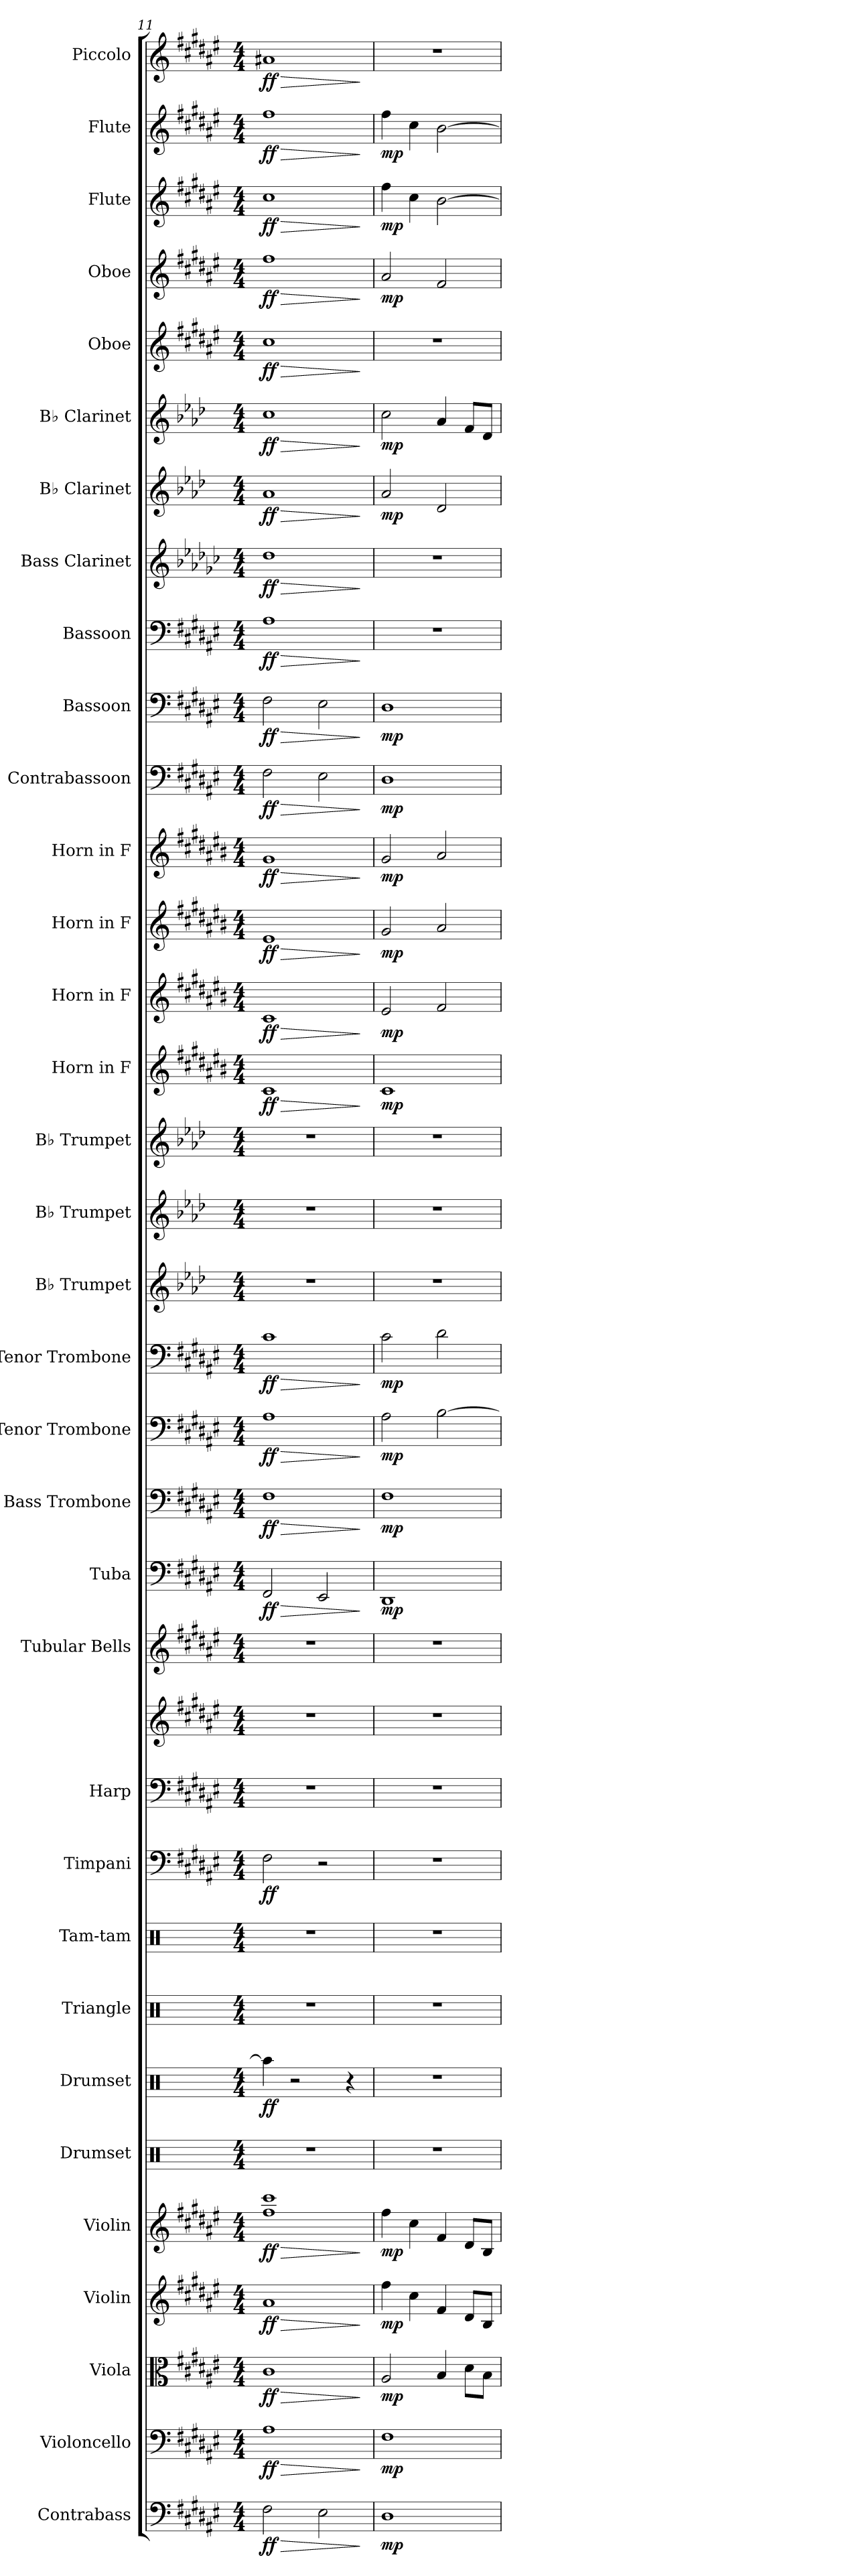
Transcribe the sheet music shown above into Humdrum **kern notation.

**kern	**dynam	**kern	**dynam	**kern	**dynam	**kern	**dynam	**kern	**dynam	**kern	**kern	**dynam	**kern	**kern	**kern	**dynam	**kern	**kern	**kern	**kern	**dynam	**kern	**dynam	**kern	**dynam	**kern	**dynam	**kern	**kern	**kern	**kern	**dynam	**kern	**dynam	**kern	**dynam	**kern	**dynam	**kern	**dynam	**kern	**dynam	**kern	**dynam	**kern	**dynam	**kern	**dynam	**kern	**dynam	**kern	**dynam	**kern	**dynam	**kern	**dynam	**kern	**dynam	**kern	**dynam
*part34	*part34	*part33	*part33	*part32	*part32	*part31	*part31	*part30	*part30	*part29	*part28	*part28	*part27	*part26	*part25	*part25	*part24	*part24	*part23	*part22	*part22	*part21	*part21	*part20	*part20	*part19	*part19	*part18	*part17	*part16	*part15	*part15	*part14	*part14	*part13	*part13	*part12	*part12	*part11	*part11	*part10	*part10	*part9	*part9	*part8	*part8	*part7	*part7	*part6	*part6	*part5	*part5	*part4	*part4	*part3	*part3	*part2	*part2	*part1	*part1
*staff35	*staff35	*staff34	*staff34	*staff33	*staff33	*staff32	*staff32	*staff31	*staff31	*staff30	*staff29	*staff29	*staff28	*staff27	*staff26	*staff26	*staff25	*staff24	*staff23	*staff22	*staff22	*staff21	*staff21	*staff20	*staff20	*staff19	*staff19	*staff18	*staff17	*staff16	*staff15	*staff15	*staff14	*staff14	*staff13	*staff13	*staff12	*staff12	*staff11	*staff11	*staff10	*staff10	*staff9	*staff9	*staff8	*staff8	*staff7	*staff7	*staff6	*staff6	*staff5	*staff5	*staff4	*staff4	*staff3	*staff3	*staff2	*staff2	*staff1	*staff1
*I"Contrabass	*	*I"Violoncello	*	*I"Viola	*	*I"Violin	*	*I"Violin	*	*I"Drumset	*I"Drumset	*	*I"Triangle	*I"Tam-tam	*I"Timpani	*	*I"Harp	*	*I"Tubular Bells	*I"Tuba	*	*I"Bass Trombone	*	*I"Tenor Trombone	*	*I"Tenor Trombone	*	*I"B♭ Trumpet	*I"B♭ Trumpet	*I"B♭ Trumpet	*I"Horn in F	*	*I"Horn in F	*	*I"Horn in F	*	*I"Horn in F	*	*I"Contrabassoon	*	*I"Bassoon	*	*I"Bassoon	*	*I"Bass Clarinet	*	*I"B♭ Clarinet	*	*I"B♭ Clarinet	*	*I"Oboe	*	*I"Oboe	*	*I"Flute	*	*I"Flute	*	*I"Piccolo	*
*I'Cb.	*	*I'Vc.	*	*I'Vla.	*	*I'Vln.	*	*I'Vln.	*	*I'Drs.	*I'Drs.	*	*I'Trgl.	*I'Tam-tam	*I'Timp.	*	*I'Hrp.	*	*I'Tu. Be.	*I'Tba.	*	*I'B. Tbn.	*	*I'T. Tbn.	*	*I'T. Tbn.	*	*I'B♭ Tpt.	*I'B♭ Tpt.	*I'B♭ Tpt.	*	*	*	*	*	*	*	*	*I'Cbsn.	*	*I'Bsn.	*	*I'Bsn.	*	*I'B. Cl.	*	*I'B♭ Cl.	*	*I'B♭ Cl.	*	*I'Ob.	*	*I'Ob.	*	*I'Fl.	*	*I'Fl.	*	*I'Picc.	*
*clefF4	*	*clefF4	*	*clefC3	*	*clefG2	*	*clefG2	*	*clefX	*clefX	*	*clefX	*clefX	*clefF4	*	*clefF4	*clefG2	*clefG2	*clefF4	*	*clefF4	*	*clefF4	*	*clefF4	*	*clefG2	*clefG2	*clefG2	*clefG2	*	*clefG2	*	*clefG2	*	*clefG2	*	*clefF4	*	*clefF4	*	*clefF4	*	*clefG2	*	*clefG2	*	*clefG2	*	*clefG2	*	*clefG2	*	*clefG2	*	*clefG2	*	*clefG2	*
*ITrd7c12	*	*	*	*	*	*	*	*	*	*	*	*	*	*	*	*	*	*	*	*	*	*	*	*	*	*	*	*ITrd1c2	*ITrd1c2	*ITrd1c2	*ITrd4c7	*	*ITrd4c7	*	*ITrd4c7	*	*ITrd4c7	*	*ITrd7c12	*	*	*	*	*	*ITrd8c14	*	*ITrd1c2	*	*ITrd1c2	*	*	*	*	*	*	*	*	*	*ITrd-7c-12	*
*k[f#c#g#d#a#e#]	*	*k[f#c#g#d#a#e#]	*	*k[f#c#g#d#a#e#]	*	*k[f#c#g#d#a#e#]	*	*k[f#c#g#d#a#e#]	*	*k[]	*k[]	*	*k[]	*k[]	*k[f#c#g#d#a#e#]	*	*k[f#c#g#d#a#e#]	*k[f#c#g#d#a#e#]	*k[f#c#g#d#a#e#]	*k[f#c#g#d#a#e#]	*	*k[f#c#g#d#a#e#]	*	*k[f#c#g#d#a#e#]	*	*k[f#c#g#d#a#e#]	*	*k[b-e-a-d-g-c-]	*k[b-e-a-d-g-c-]	*k[b-e-a-d-g-c-]	*k[f#c#g#d#a#e#]	*	*k[f#c#g#d#a#e#]	*	*k[f#c#g#d#a#e#]	*	*k[f#c#g#d#a#e#]	*	*k[f#c#g#d#a#e#]	*	*k[f#c#g#d#a#e#]	*	*k[f#c#g#d#a#e#]	*	*k[b-e-a-d-g-c-]	*	*k[b-e-a-d-g-c-]	*	*k[b-e-a-d-g-c-]	*	*k[f#c#g#d#a#e#]	*	*k[f#c#g#d#a#e#]	*	*k[f#c#g#d#a#e#]	*	*k[f#c#g#d#a#e#]	*	*k[f#c#g#d#a#e#]	*
*M4/4	*	*M4/4	*	*M4/4	*	*M4/4	*	*M4/4	*	*M4/4	*M4/4	*	*M4/4	*M4/4	*M4/4	*	*M4/4	*M4/4	*M4/4	*M4/4	*	*M4/4	*	*M4/4	*	*M4/4	*	*M4/4	*M4/4	*M4/4	*M4/4	*	*M4/4	*	*M4/4	*	*M4/4	*	*M4/4	*	*M4/4	*	*M4/4	*	*M4/4	*	*M4/4	*	*M4/4	*	*M4/4	*	*M4/4	*	*M4/4	*	*M4/4	*	*M4/4	*
*MM60	*	*MM60	*	*MM60	*	*MM60	*	*MM60	*	*MM60	*MM60	*	*MM60	*MM60	*MM60	*	*MM60	*MM60	*MM60	*MM60	*	*MM60	*	*MM60	*	*MM60	*	*MM60	*MM60	*MM60	*MM60	*	*MM60	*	*MM60	*	*MM60	*	*MM60	*	*MM60	*	*MM60	*	*MM60	*	*MM60	*	*MM60	*	*MM60	*	*MM60	*	*MM60	*	*MM60	*	*MM60	*
=11	=11	=11	=11	=11	=11	=11	=11	=11	=11	=11	=11	=11	=11	=11	=11	=11	=11	=11	=11	=11	=11	=11	=11	=11	=11	=11	=11	=11	=11	=11	=11	=11	=11	=11	=11	=11	=11	=11	=11	=11	=11	=11	=11	=11	=11	=11	=11	=11	=11	=11	=11	=11	=11	=11	=11	=11	=11	=11	=11	=11
!	!LO:HP:b	!	!LO:HP:b	!	!LO:HP:b	!	!LO:HP:b	!	!LO:HP:b	!	!	!	!	!	!	!	!	!	!	!	!LO:HP:b	!	!LO:HP:b	!	!LO:HP:b	!	!LO:HP:b	!	!	!	!	!LO:HP:b	!	!LO:HP:b	!	!LO:HP:b	!	!LO:HP:b	!	!LO:HP:b	!	!LO:HP:b	!	!LO:HP:b	!	!LO:HP:b	!	!LO:HP:b	!	!LO:HP:b	!	!LO:HP:b	!	!LO:HP:b	!	!LO:HP:b	!	!LO:HP:b	!	!LO:HP:b
!	!LO:DY:n=1:b	!	!LO:DY:n=1:b	!	!LO:DY:n=1:b	!	!LO:DY:n=1:b	!	!LO:DY:n=1:b	!	!	!LO:DY:b	!	!	!	!LO:DY:b	!	!	!	!	!LO:DY:n=1:b	!	!LO:DY:n=1:b	!	!LO:DY:n=1:b	!	!LO:DY:n=1:b	!	!	!	!	!LO:DY:n=1:b	!	!LO:DY:n=1:b	!	!LO:DY:n=1:b	!	!LO:DY:n=1:b	!	!LO:DY:n=1:b	!	!LO:DY:n=1:b	!	!LO:DY:n=1:b	!	!LO:DY:n=1:b	!	!LO:DY:n=1:b	!	!LO:DY:n=1:b	!	!LO:DY:n=1:b	!	!LO:DY:n=1:b	!	!LO:DY:n=1:b	!	!LO:DY:n=1:b	!	!LO:DY:n=1:b
2FF#\	> ff	1A#	> ff	1c#	> ff	1a#	> ff	1ff# 1ccc#	> ff	1r	4Raa\]	ff	1r	1r	2F#\	ff	1r	1r	1r	2FF#/	> ff	1F#	> ff	1A#	> ff	1c#	> ff	1r	1r	1r	1F#	> ff	1F#	> ff	1A#	> ff	1c#	> ff	2FF#\	> ff	2F#\	> ff	1A#	> ff	1d-	> ff	1g-	> ff	1b-	> ff	1cc#	> ff	1ff#	> ff	1cc#	> ff	1ff#	> ff	1aa#X	> ff
.	.	.	.	.	.	.	.	.	.	.	2r	.	.	.	.	.	.	.	.	.	.	.	.	.	.	.	.	.	.	.	.	.	.	.	.	.	.	.	.	.	.	.	.	.	.	.	.	.	.	.	.	.	.	.	.	.	.	.	.	.
2EE#\	.	.	.	.	.	.	.	.	.	.	.	.	.	.	2r	.	.	.	.	2EE#/	.	.	.	.	.	.	.	.	.	.	.	.	.	.	.	.	.	.	2EE#\	.	2E#\	.	.	.	.	.	.	.	.	.	.	.	.	.	.	.	.	.	.	.
.	.	.	.	.	.	.	.	.	.	.	4r	.	.	.	.	.	.	.	.	.	.	.	.	.	.	.	.	.	.	.	.	.	.	.	.	.	.	.	.	.	.	.	.	.	.	.	.	.	.	.	.	.	.	.	.	.	.	.	.	.
.	]	.	]	.	]	.	]	.	]	.	.	.	.	.	.	.	.	.	.	.	]	.	]	.	]	.	]	.	.	.	.	]	.	]	.	]	.	]	.	]	.	]	.	]	.	]	.	]	.	]	.	]	.	]	.	]	.	]	.	]
=12	=12	=12	=12	=12	=12	=12	=12	=12	=12	=12	=12	=12	=12	=12	=12	=12	=12	=12	=12	=12	=12	=12	=12	=12	=12	=12	=12	=12	=12	=12	=12	=12	=12	=12	=12	=12	=12	=12	=12	=12	=12	=12	=12	=12	=12	=12	=12	=12	=12	=12	=12	=12	=12	=12	=12	=12	=12	=12	=12	=12
!	!LO:DY:b	!	!LO:DY:b	!	!LO:DY:b	!	!LO:DY:b	!	!LO:DY:b	!	!	!	!	!	!	!	!	!	!	!	!LO:DY:b	!	!LO:DY:b	!	!LO:DY:b	!	!LO:DY:b	!	!	!	!	!LO:DY:b	!	!LO:DY:b	!	!LO:DY:b	!	!LO:DY:b	!	!LO:DY:b	!	!LO:DY:b	!	!	!	!	!	!LO:DY:b	!	!LO:DY:b	!	!	!	!LO:DY:b	!	!LO:DY:b	!	!LO:DY:b	!	!
1DD#	mp	1F#	mp	2A#/	mp	4ff#\	mp	4ff#\	mp	1r	1r	.	1r	1r	1r	.	1r	1r	1r	1DD#	mp	1F#	mp	2A#\	mp	2c#\	mp	1r	1r	1r	1F#	mp	2A#/	mp	2c#/	mp	2c#/	mp	1DD#	mp	1D#	mp	1r	.	1r	.	2g-/	mp	2b-\	mp	1r	.	2a#/	mp	4ff#\	mp	4ff#\	mp	1r	.
.	.	.	.	.	.	4cc#\	.	4cc#\	.	.	.	.	.	.	.	.	.	.	.	.	.	.	.	.	.	.	.	.	.	.	.	.	.	.	.	.	.	.	.	.	.	.	.	.	.	.	.	.	.	.	.	.	.	.	4cc#\	.	4cc#\	.	.	.
.	.	.	.	4B/	.	4f#/	.	4f#/	.	.	.	.	.	.	.	.	.	.	.	.	.	.	.	[2B\	.	2d#\	.	.	.	.	.	.	2B/	.	2d#/	.	2d#/	.	.	.	.	.	.	.	.	.	2c-/	.	4g-/	.	.	.	2f#/	.	[2b\	.	[2b\	.	.	.
.	.	.	.	8d#\L	.	8d#/L	.	8d#/L	.	.	.	.	.	.	.	.	.	.	.	.	.	.	.	.	.	.	.	.	.	.	.	.	.	.	.	.	.	.	.	.	.	.	.	.	.	.	.	.	8e-/L	.	.	.	.	.	.	.	.	.	.	.
.	.	.	.	8B\J	.	8B/J	.	8B/J	.	.	.	.	.	.	.	.	.	.	.	.	.	.	.	.	.	.	.	.	.	.	.	.	.	.	.	.	.	.	.	.	.	.	.	.	.	.	.	.	8c-/J	.	.	.	.	.	.	.	.	.	.	.
=	=	=	=	=	=	=	=	=	=	=	=	=	=	=	=	=	=	=	=	=	=	=	=	=	=	=	=	=	=	=	=	=	=	=	=	=	=	=	=	=	=	=	=	=	=	=	=	=	=	=	=	=	=	=	=	=	=	=	=	=
*-	*-	*-	*-	*-	*-	*-	*-	*-	*-	*-	*-	*-	*-	*-	*-	*-	*-	*-	*-	*-	*-	*-	*-	*-	*-	*-	*-	*-	*-	*-	*-	*-	*-	*-	*-	*-	*-	*-	*-	*-	*-	*-	*-	*-	*-	*-	*-	*-	*-	*-	*-	*-	*-	*-	*-	*-	*-	*-	*-	*-
